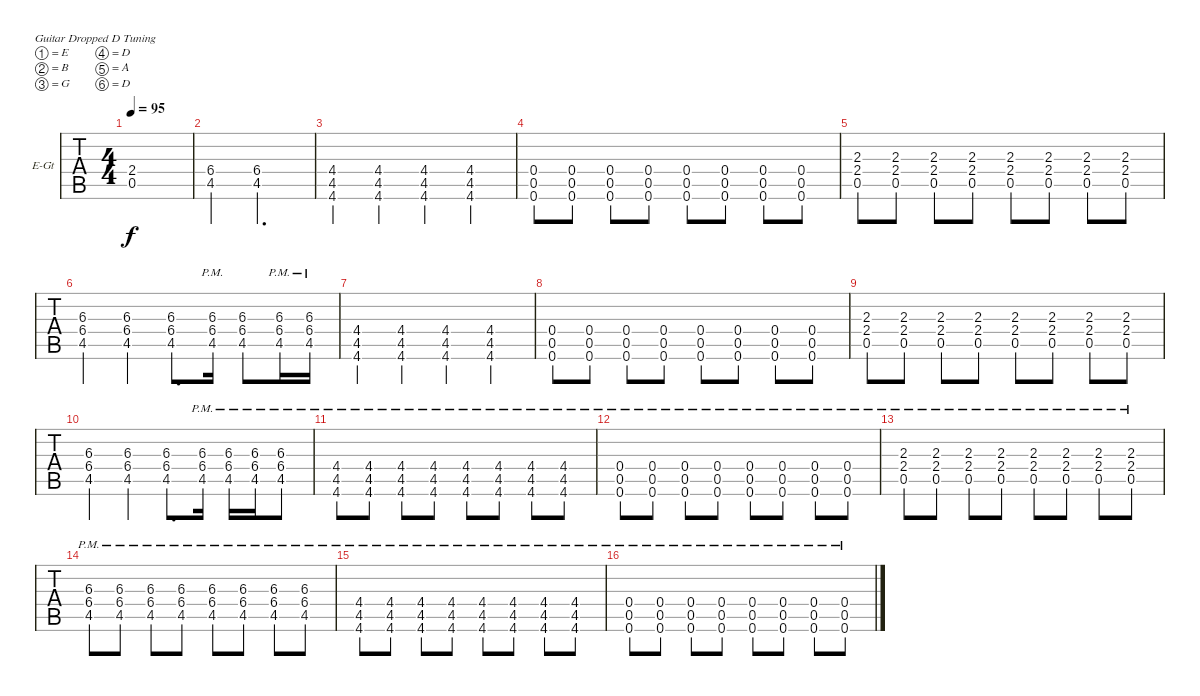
\bracketExtendMode groupsimilarinstruments
\firstSystemTrackNameOrientation horizontal
\otherSystemsTrackNameOrientation horizontal
\track ("Guitar Drop D" "E-Gt") {solo instrument distortionguitar}
\staff {tabs}
\tuning (E4 B3 G3 D3 A2 D2)
\ts (4 4)
\tempo 95
\clef g2
\scale
0.240166
\ks c
(2.4 0.5).1{dy f} |
\scale
0.260084 (6.4 4.5).4 (6.4 4.5).2{d} |
(4.4 4.5 4.6).4 (4.4 4.5 4.6).4 (4.4 4.5 4.6).4 (4.4 4.5 4.6).4 |
(0.4 0.5 0.6).8 (0.4 0.5 0.6).8 (0.4 0.5 0.6).8 (0.4 0.5 0.6).8 (0.4 0.5 0.6).8 (0.4 0.5 0.6).8 (0.4 0.5 0.6).8 (0.4 0.5 0.6).8 |
(2.3 2.4 0.5).8 (2.3 2.4 0.5).8 (2.3 2.4 0.5).8 (2.3 2.4 0.5).8 (2.3 2.4 0.5).8 (2.3 2.4 0.5).8 (2.3 2.4 0.5).8 (2.3 2.4 0.5).8 |
(6.3 6.4 4.5).4 (6.3 6.4 4.5).4 (6.3 6.4 4.5).8{d} (6.3{pm} 6.4{pm} 4.5{pm}).16 (6.3 6.4 4.5).8 (6.3{pm} 6.4{pm} 4.5{pm}).16 (6.3{pm} 6.4{pm} 4.5{pm}).16 |
(4.4 4.5 4.6).4 (4.4 4.5 4.6).4 (4.4 4.5 4.6).4 (4.4 4.5 4.6).4 |
(0.4 0.5 0.6).8 (0.4 0.5 0.6).8 (0.4 0.5 0.6).8 (0.4 0.5 0.6).8 (0.4 0.5 0.6).8 (0.4 0.5 0.6).8 (0.4 0.5 0.6).8 (0.4 0.5 0.6).8 |
(2.3 2.4 0.5).8 (2.3 2.4 0.5).8 (2.3 2.4 0.5).8 (2.3 2.4 0.5).8 (2.3 2.4 0.5).8 (2.3 2.4 0.5).8 (2.3 2.4 0.5).8 (2.3 2.4 0.5).8 |
(6.3 6.4 4.5).4 (6.3 6.4 4.5).4 (6.3 6.4 4.5).8{d} (6.3{pm} 6.4{pm} 4.5{pm}).16 (6.3{pm} 6.4{pm} 4.5{pm}).16 (6.3{pm} 6.4{pm} 4.5{pm}).16 (6.3{pm} 6.4{pm} 4.5{pm}).8 |
\scale
0.244599 (4.4{pm} 4.5{pm} 4.6{pm}).8 (4.4{pm} 4.5{pm} 4.6{pm}).8 (4.4{pm} 4.5{pm} 4.6{pm}).8 (4.4{pm} 4.5{pm} 4.6{pm}).8 (4.4{pm} 4.5{pm} 4.6{pm}).8 (4.4{pm} 4.5{pm} 4.6{pm}).8 (4.4{pm} 4.5{pm} 4.6{pm}).8 (4.4{pm} 4.5{pm} 4.6{pm}).8 |
\scale
0.27843 (0.4{pm} 0.5{pm} 0.6{pm}).8 (0.4{pm} 0.5{pm} 0.6{pm}).8 (0.4{pm} 0.5{pm} 0.6{pm}).8 (0.4{pm} 0.5{pm} 0.6{pm}).8 (0.4{pm} 0.5{pm} 0.6{pm}).8 (0.4{pm} 0.5{pm} 0.6{pm}).8 (0.4{pm} 0.5{pm} 0.6{pm}).8 (0.4{pm} 0.5{pm} 0.6{pm}).8 |
\scale
0.23845 (2.3{pm} 2.4{pm} 0.5{pm}).8 (2.3{pm} 2.4{pm} 0.5{pm}).8 (2.3{pm} 2.4{pm} 0.5{pm}).8 (2.3{pm} 2.4{pm} 0.5{pm}).8 (2.3{pm} 2.4{pm} 0.5{pm}).8 (2.3{pm} 2.4{pm} 0.5{pm}).8 (2.3{pm} 2.4{pm} 0.5{pm}).8 (2.3{pm} 2.4{pm} 0.5{pm}).8 |
\scale
0.23845 (6.3{pm} 6.4{pm} 4.5{pm}).8 (6.3{pm} 6.4{pm} 4.5{pm}).8 (6.3{pm} 6.4{pm} 4.5{pm}).8 (6.3{pm} 6.4{pm} 4.5{pm}).8 (6.3{pm} 6.4{pm} 4.5{pm}).8 (6.3{pm} 6.4{pm} 4.5{pm}).8 (6.3{pm} 6.4{pm} 4.5{pm}).8 (6.3{pm} 6.4{pm} 4.5{pm}).8 |
\scale
0.246029 (4.4{pm} 4.5{pm} 4.6{pm}).8 (4.4{pm} 4.5{pm} 4.6{pm}).8 (4.4{pm} 4.5{pm} 4.6{pm}).8 (4.4{pm} 4.5{pm} 4.6{pm}).8 (4.4{pm} 4.5{pm} 4.6{pm}).8 (4.4{pm} 4.5{pm} 4.6{pm}).8 (4.4{pm} 4.5{pm} 4.6{pm}).8 (4.4{pm} 4.5{pm} 4.6{pm}).8 |
\scale
0.277002 (0.4{pm} 0.5{pm} 0.6{pm}).8 (0.4{pm} 0.5{pm} 0.6{pm}).8 (0.4{pm} 0.5{pm} 0.6{pm}).8 (0.4{pm} 0.5{pm} 0.6{pm}).8 (0.4{pm} 0.5{pm} 0.6{pm}).8 (0.4{pm} 0.5{pm} 0.6{pm}).8 (0.4{pm} 0.5{pm} 0.6{pm}).8 (0.4{pm} 0.5{pm} 0.6{pm}).8
